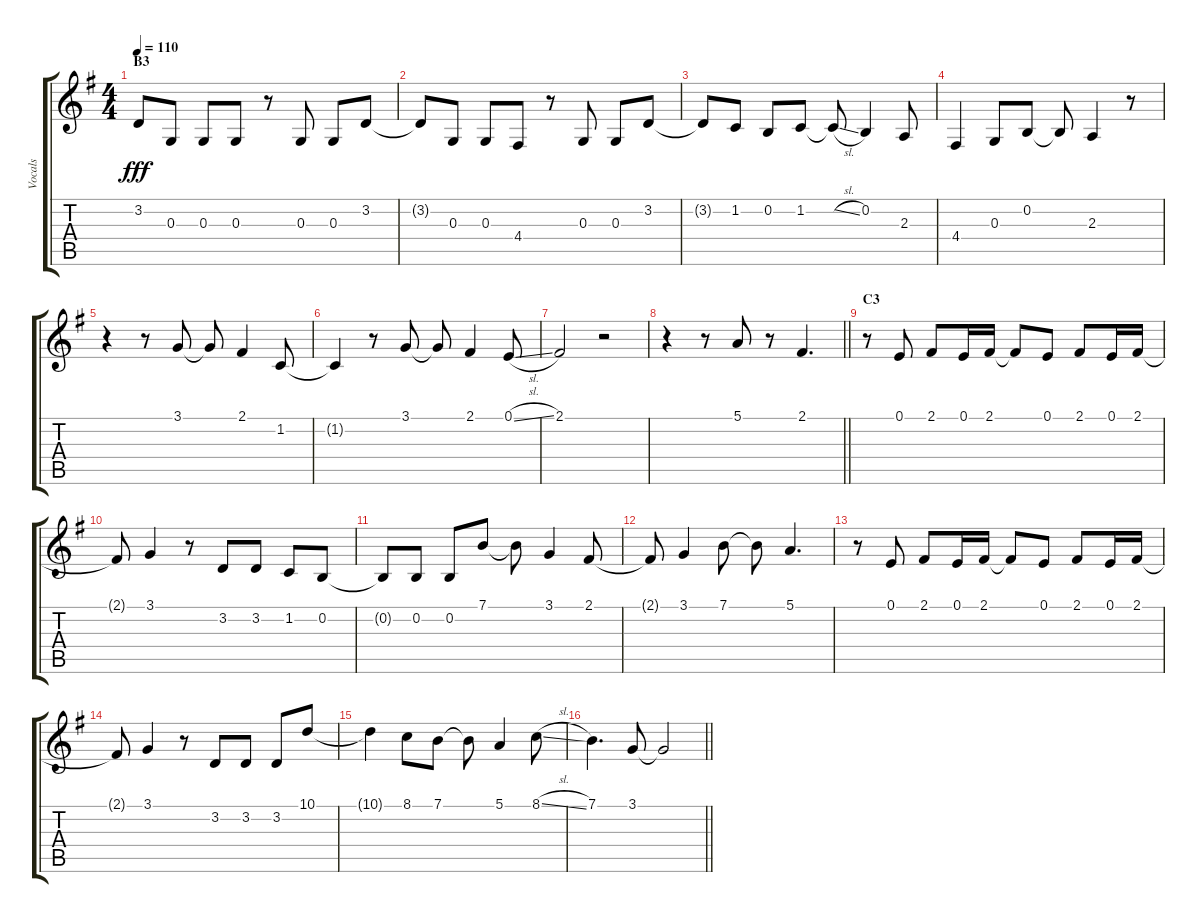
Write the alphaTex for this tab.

\track ("Vocals" "Vocals") {instrument voiceoohs}
\staff {score tabs}
\tuning (E4 B3 G3 D3 A2 E2) {hide}
\ts (4 4)
\section ("" "B3")
\tempo 110
\clef g2
\ks g
3.2{t}.8{dy fff} 0.3.8 0.3.8 0.3.8 r.8 0.3.8 0.3.8 3.2.8 |
3.2{t}.8 0.3.8 0.3.8 4.4.8 r.8 0.3.8 0.3.8 3.2.8 |
3.2{t}.8 1.2.8 0.2.8 1.2.8 1.2{sl t}.8 0.2.4 2.3.8 |
4.4.4 0.3.8 0.2.8 0.2{t}.8 2.3.4 r.8 |
r.4 r.8 3.1.8 3.1{t}.8 2.1.4 1.2.8 |
1.2{t}.4 r.8 3.1.8 3.1{t}.8 2.1.4 0.1{sl}.8 |
2.1.2 r.2 |
\barLineRight lightlight
r.4 r.8 5.1.8 r.8 2.1.4{d} |
\section ("" "C3")
r.8 0.1.8 2.1.8 0.1.16 2.1.16 2.1{t}.8 0.1.8 2.1.8 0.1.16 2.1.16 |
2.1{t}.8 3.1.4 r.8 3.2.8 3.2.8 1.2.8 0.2.8 |
0.2{t}.8 0.2.8 0.2.8 7.1.8 7.1{t}.8 3.1.4 2.1.8 |
2.1{t}.8 3.1.4 7.1.8 7.1{t}.8 5.1.4{d} |
r.8 0.1.8 2.1.8 0.1.16 2.1.16 2.1{t}.8 0.1.8 2.1.8 0.1.16 2.1.16 |
2.1{t}.8 3.1.4 r.8 3.2.8 3.2.8 3.2.8 10.1.8 |
10.1{t}.4 8.1.8 7.1.8 7.1{t}.8 5.1.4 8.1{sl}.8 |
\barLineRight lightlight
7.1.4{d} 3.1.8 3.1{t}.2
